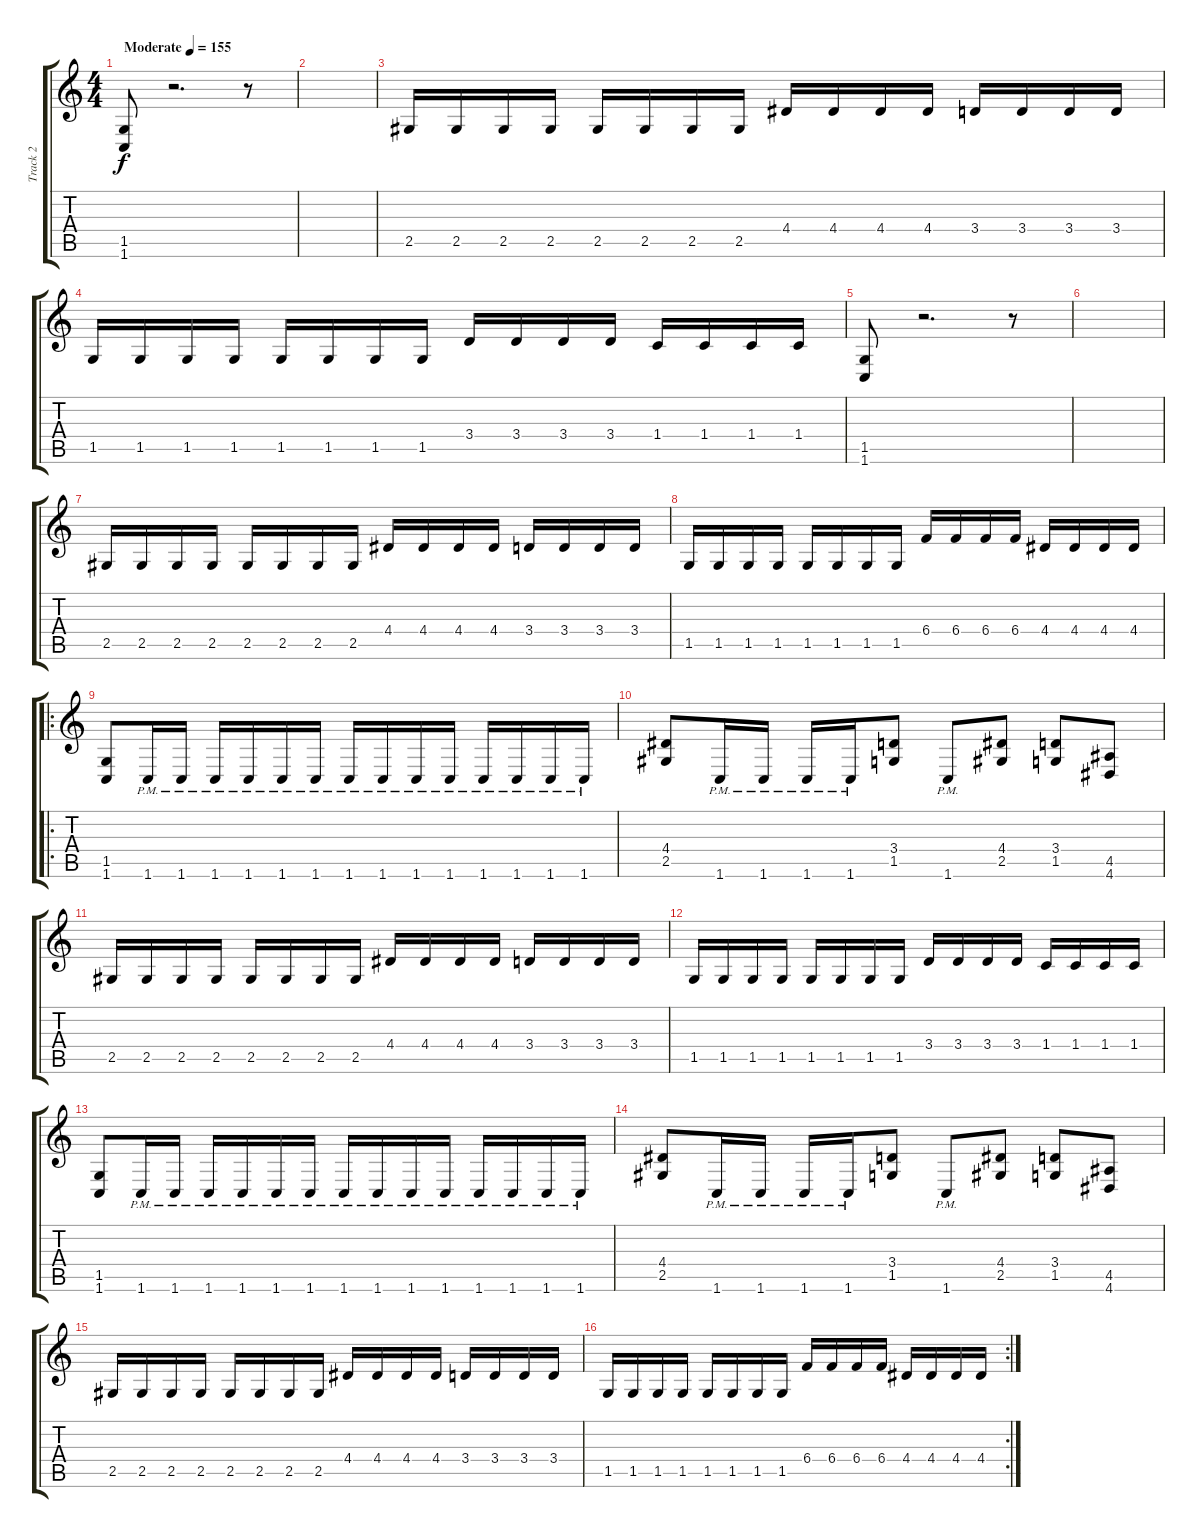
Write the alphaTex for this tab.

\track ("Track 2" "Track 2") {instrument distortionguitar}
\staff {score tabs}
\tuning (Db4 Ab3 E3 B2 Gb2 B1) {hide}
\ts (4 4)
\tempo (155 "Moderate")
\clef g2
\ks c
(1.5 1.6).8{dy f instrument distortionguitar} r.2{d} r.8 |
|
2.5.16 2.5.16 2.5.16 2.5.16 2.5.16 2.5.16 2.5.16 2.5.16 4.4.16 4.4.16 4.4.16 4.4.16 3.4.16 3.4.16 3.4.16 3.4.16 |
1.5.16 1.5.16 1.5.16 1.5.16 1.5.16 1.5.16 1.5.16 1.5.16 3.4.16 3.4.16 3.4.16 3.4.16 1.4.16 1.4.16 1.4.16 1.4.16 |
(1.5 1.6).8 r.2{d} r.8 |
|
2.5.16 2.5.16 2.5.16 2.5.16 2.5.16 2.5.16 2.5.16 2.5.16 4.4.16 4.4.16 4.4.16 4.4.16 3.4.16 3.4.16 3.4.16 3.4.16 |
1.5.16 1.5.16 1.5.16 1.5.16 1.5.16 1.5.16 1.5.16 1.5.16 6.4.16 6.4.16 6.4.16 6.4.16 4.4.16 4.4.16 4.4.16 4.4.16 |
\ro
(1.5 1.6).8 1.6{pm}.16 1.6{pm}.16 1.6{pm}.16 1.6{pm}.16 1.6{pm}.16 1.6{pm}.16 1.6{pm}.16 1.6{pm}.16 1.6{pm}.16 1.6{pm}.16 1.6{pm}.16 1.6{pm}.16 1.6{pm}.16 1.6{pm}.16 |
(4.4 2.5).8 1.6{pm}.16 1.6{pm}.16 1.6{pm}.16 1.6{pm}.16 (3.4 1.5).8 1.6{pm}.8 (4.4 2.5).8 (3.4 1.5).8 (4.5 4.6).8 |
2.5.16 2.5.16 2.5.16 2.5.16 2.5.16 2.5.16 2.5.16 2.5.16 4.4.16 4.4.16 4.4.16 4.4.16 3.4.16 3.4.16 3.4.16 3.4.16 |
1.5.16 1.5.16 1.5.16 1.5.16 1.5.16 1.5.16 1.5.16 1.5.16 3.4.16 3.4.16 3.4.16 3.4.16 1.4.16 1.4.16 1.4.16 1.4.16 |
(1.5 1.6).8 1.6{pm}.16 1.6{pm}.16 1.6{pm}.16 1.6{pm}.16 1.6{pm}.16 1.6{pm}.16 1.6{pm}.16 1.6{pm}.16 1.6{pm}.16 1.6{pm}.16 1.6{pm}.16 1.6{pm}.16 1.6{pm}.16 1.6{pm}.16 |
(4.4 2.5).8 1.6{pm}.16 1.6{pm}.16 1.6{pm}.16 1.6{pm}.16 (3.4 1.5).8 1.6{pm}.8 (4.4 2.5).8 (3.4 1.5).8 (4.5 4.6).8 |
2.5.16 2.5.16 2.5.16 2.5.16 2.5.16 2.5.16 2.5.16 2.5.16 4.4.16 4.4.16 4.4.16 4.4.16 3.4.16 3.4.16 3.4.16 3.4.16 |
\rc 2
1.5.16 1.5.16 1.5.16 1.5.16 1.5.16 1.5.16 1.5.16 1.5.16 6.4.16 6.4.16 6.4.16 6.4.16 4.4.16 4.4.16 4.4.16 4.4.16
